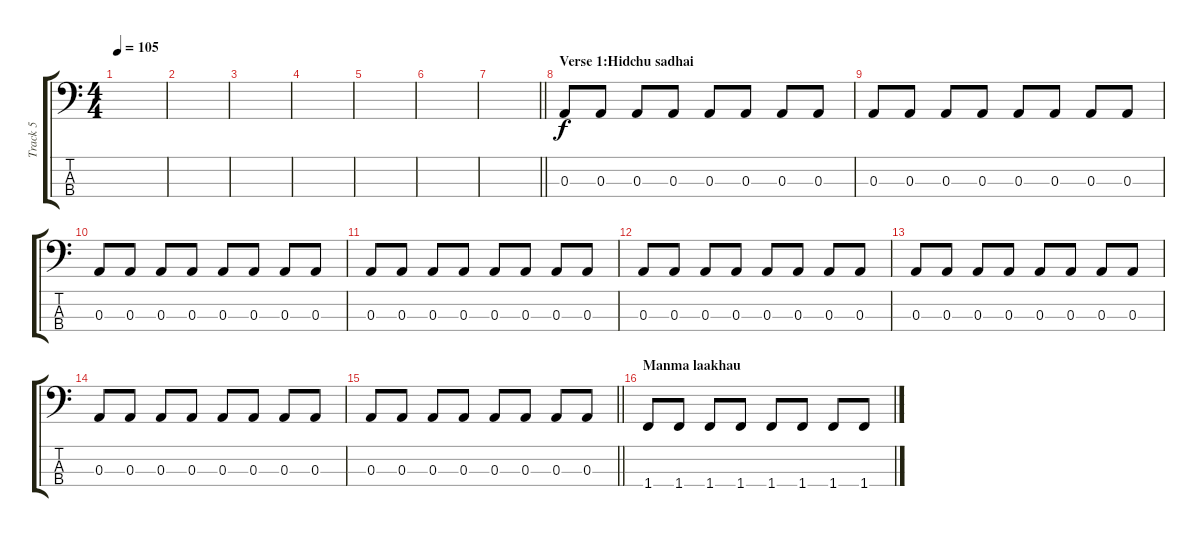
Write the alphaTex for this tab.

\track ("Track 5" "Track 5") {instrument electricbasspick}
\staff {score tabs}
\tuning (G2 D2 A1 E1) {hide}
\ts (4 4)
\tempo 105
\clef f4
\ks c
|
|
|
|
|
|
\barLineRight lightlight
|
\section ("" "Verse 1:Hidchu sadhai")
0.3.8 0.3.8 0.3.8 0.3.8 0.3.8 0.3.8 0.3.8 0.3.8 |
0.3.8 0.3.8 0.3.8 0.3.8 0.3.8 0.3.8 0.3.8 0.3.8 |
0.3.8 0.3.8 0.3.8 0.3.8 0.3.8 0.3.8 0.3.8 0.3.8 |
0.3.8 0.3.8 0.3.8 0.3.8 0.3.8 0.3.8 0.3.8 0.3.8 |
0.3.8 0.3.8 0.3.8 0.3.8 0.3.8 0.3.8 0.3.8 0.3.8 |
0.3.8 0.3.8 0.3.8 0.3.8 0.3.8 0.3.8 0.3.8 0.3.8 |
0.3.8 0.3.8 0.3.8 0.3.8 0.3.8 0.3.8 0.3.8 0.3.8 |
\barLineRight lightlight
0.3.8 0.3.8 0.3.8 0.3.8 0.3.8 0.3.8 0.3.8 0.3.8 |
\section ("" "Manma laakhau")
1.4.8 1.4.8 1.4.8 1.4.8 1.4.8 1.4.8 1.4.8 1.4.8
